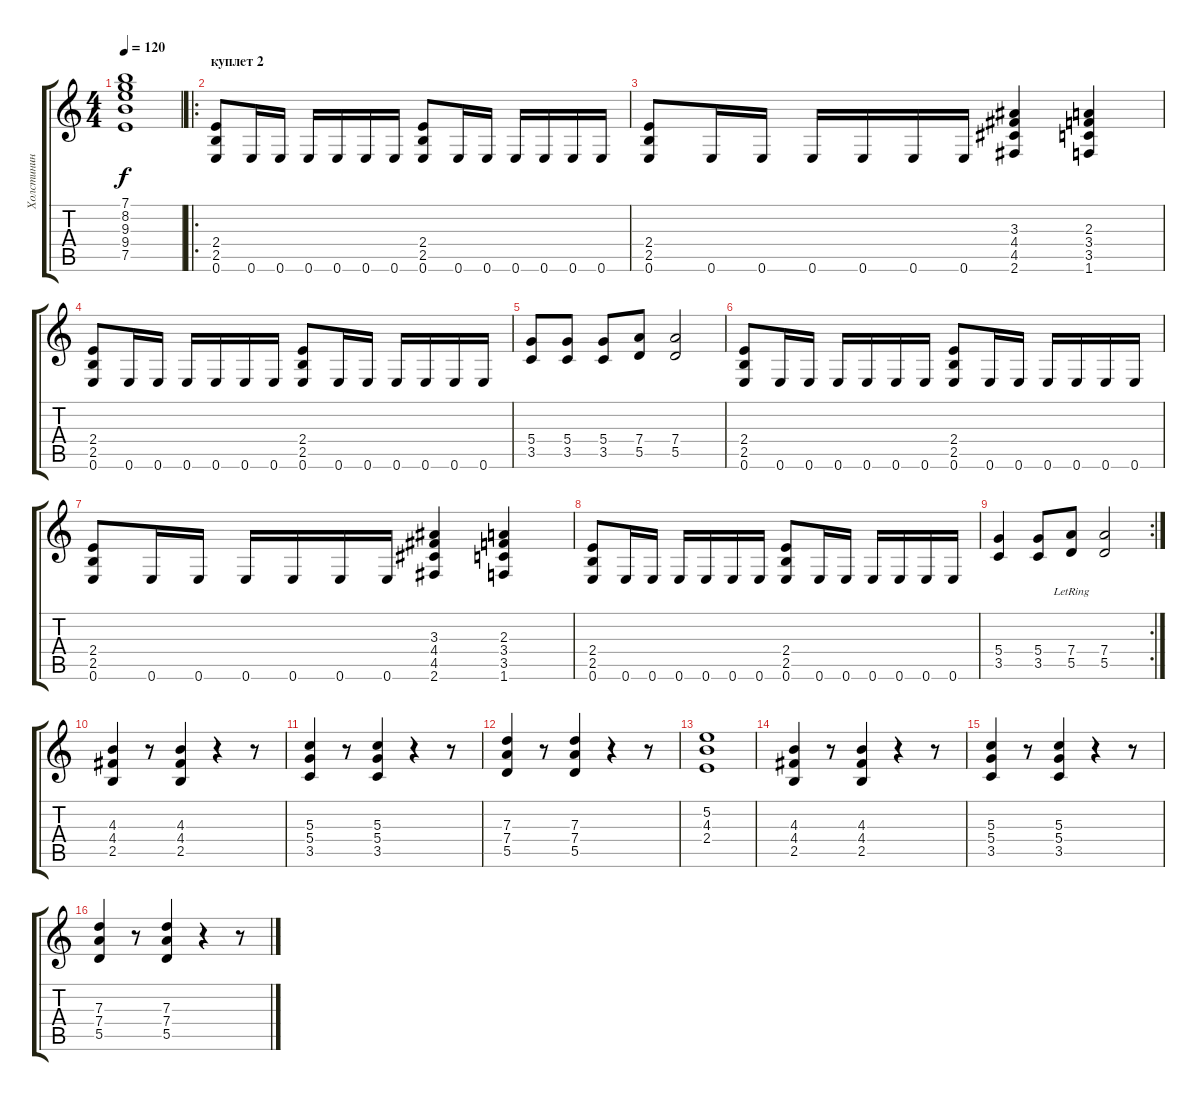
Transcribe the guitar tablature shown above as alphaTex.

\track ("Холстинин" "Холстинин") {instrument overdrivenguitar}
\staff {score tabs}
\tuning (E4 B3 G3 D3 A2 E2) {hide}
\ts (4 4)
\tempo 120
\clef g2
\ks c
(7.1 8.2 9.3 9.4 7.5).1{dy f} |
\ro
\section ("" "куплет 2")
(2.4 2.5 0.6).8 0.6.16 0.6.16 0.6.16 0.6.16 0.6.16 0.6.16 (2.4 2.5 0.6).8 0.6.16 0.6.16 0.6.16 0.6.16 0.6.16 0.6.16 |
(2.4 2.5 0.6).8 0.6.16 0.6.16 0.6.16 0.6.16 0.6.16 0.6.16 (3.3 4.4 4.5 2.6).4 (2.3 3.4 3.5 1.6).4 |
(2.4 2.5 0.6).8 0.6.16 0.6.16 0.6.16 0.6.16 0.6.16 0.6.16 (2.4 2.5 0.6).8 0.6.16 0.6.16 0.6.16 0.6.16 0.6.16 0.6.16 |
(5.4 3.5).8 (5.4 3.5).8 (5.4 3.5).8 (7.4 5.5).8 (7.4 5.5).2 |
(2.4 2.5 0.6).8 0.6.16 0.6.16 0.6.16 0.6.16 0.6.16 0.6.16 (2.4 2.5 0.6).8 0.6.16 0.6.16 0.6.16 0.6.16 0.6.16 0.6.16 |
(2.4 2.5 0.6).8 0.6.16 0.6.16 0.6.16 0.6.16 0.6.16 0.6.16 (3.3 4.4 4.5 2.6).4 (2.3 3.4 3.5 1.6).4 |
(2.4 2.5 0.6).8 0.6.16 0.6.16 0.6.16 0.6.16 0.6.16 0.6.16 (2.4 2.5 0.6).8 0.6.16 0.6.16 0.6.16 0.6.16 0.6.16 0.6.16 |
\rc 2
(5.4 3.5).4 (5.4 3.5).8 (7.4 5.5{lr}).8 (7.4 5.5).2 |
(4.3 4.4 2.5).4 r.8 (4.3 4.4 2.5).4 r.4 r.8 |
(5.3 5.4 3.5).4 r.8 (5.3 5.4 3.5).4 r.4 r.8 |
(7.3 7.4 5.5).4 r.8 (7.3 7.4 5.5).4 r.4 r.8 |
(5.2 4.3 2.4).1 |
(4.3 4.4 2.5).4 r.8 (4.3 4.4 2.5).4 r.4 r.8 |
(5.3 5.4 3.5).4 r.8 (5.3 5.4 3.5).4 r.4 r.8 |
(7.3 7.4 5.5).4 r.8 (7.3 7.4 5.5).4 r.4 r.8
